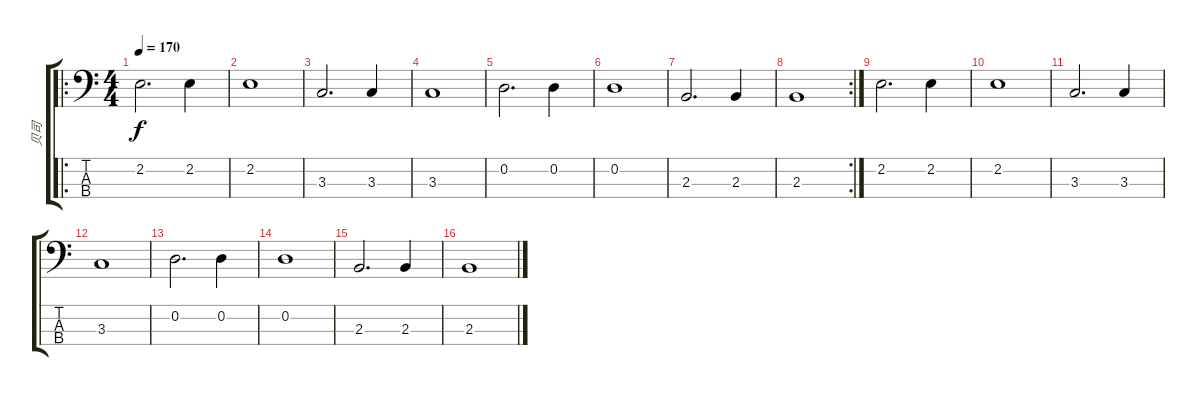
\track ("贝司" "贝司") {instrument electricbassfinger}
\staff {score tabs}
\tuning (G2 D2 A1 E1) {hide}
\ro
\ts (4 4)
\tempo 170
\clef f4
\ks c
2.2.2{d dy f} 2.2.4 |
2.2.1 |
3.3.2{d} 3.3.4 |
3.3.1 |
0.2.2{d} 0.2.4 |
0.2.1 |
2.3.2{d} 2.3.4 |
\rc 2
2.3.1 |
2.2.2{d} 2.2.4 |
2.2.1 |
3.3.2{d} 3.3.4 |
3.3.1 |
0.2.2{d} 0.2.4 |
0.2.1 |
2.3.2{d} 2.3.4 |
2.3.1
